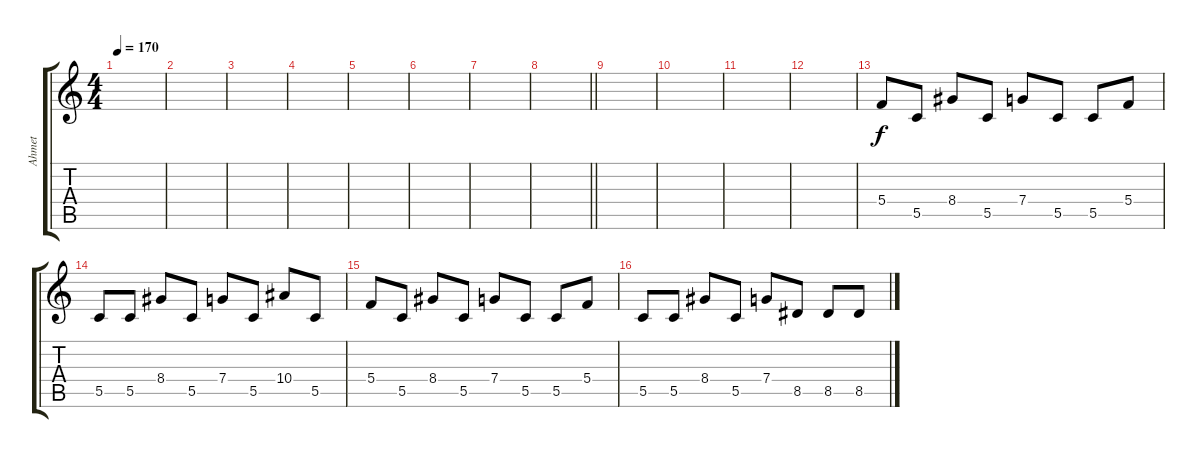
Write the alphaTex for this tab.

\track ("Ahmet" "Ahmet") {instrument distortionguitar}
\staff {score tabs}
\tuning (D4 A3 F3 C3 G2 D2) {hide}
\ts (4 4)
\tempo 170
\clef g2
\ks c
|
|
|
|
|
|
|
\barLineRight lightlight
|
\section ("" "")
|
|
|
|
5.4.8 5.5.8 8.4.8 5.5.8 7.4.8 5.5.8 5.5.8 5.4.8 |
5.5.8 5.5.8 8.4.8 5.5.8 7.4.8 5.5.8 10.4.8 5.5.8 |
5.4.8 5.5.8 8.4.8 5.5.8 7.4.8 5.5.8 5.5.8 5.4.8 |
5.5.8 5.5.8 8.4.8 5.5.8 7.4.8 8.5.8 8.5.8 8.5.8
